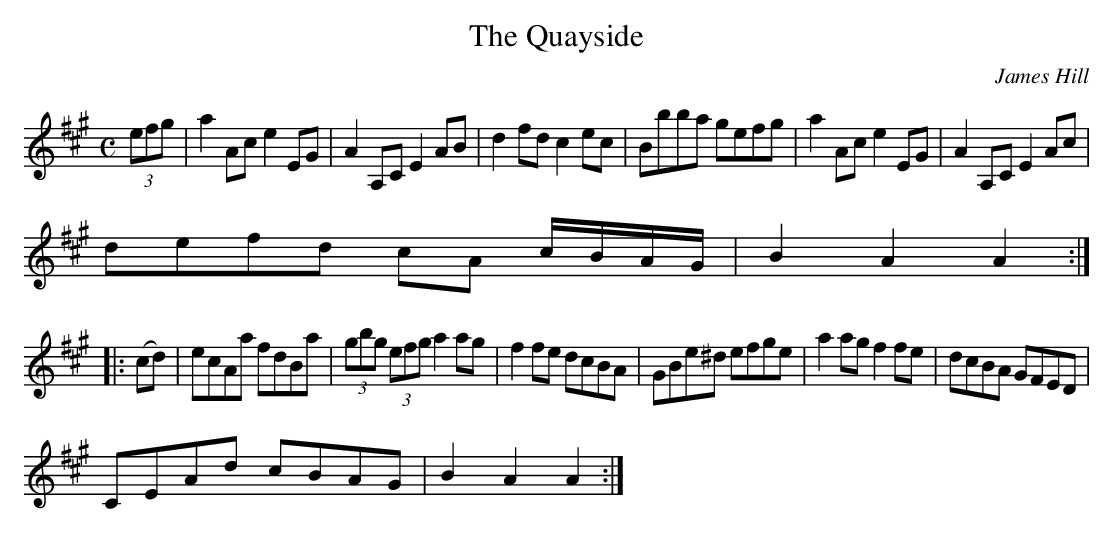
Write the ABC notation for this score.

X:1
T:Quayside, The
C:James Hill
M:C
L:1/8
K:A
(3efg|a2 Ac e2 EG|A2 A,C E2AB|d2fd c2ec|Bbba gefg|a2Ac e2EG|A2A,C E2Ac|
defd cA c/B/A/G/|B2A2A2:|
|:(cd)|ecAa fdBa|(3gbg (3efg a2ag|f2 fe dcBA|GBe^d efge|a2ag f2fe|dcBA GFED|
CEAd cBAG|B2A2A2:|
